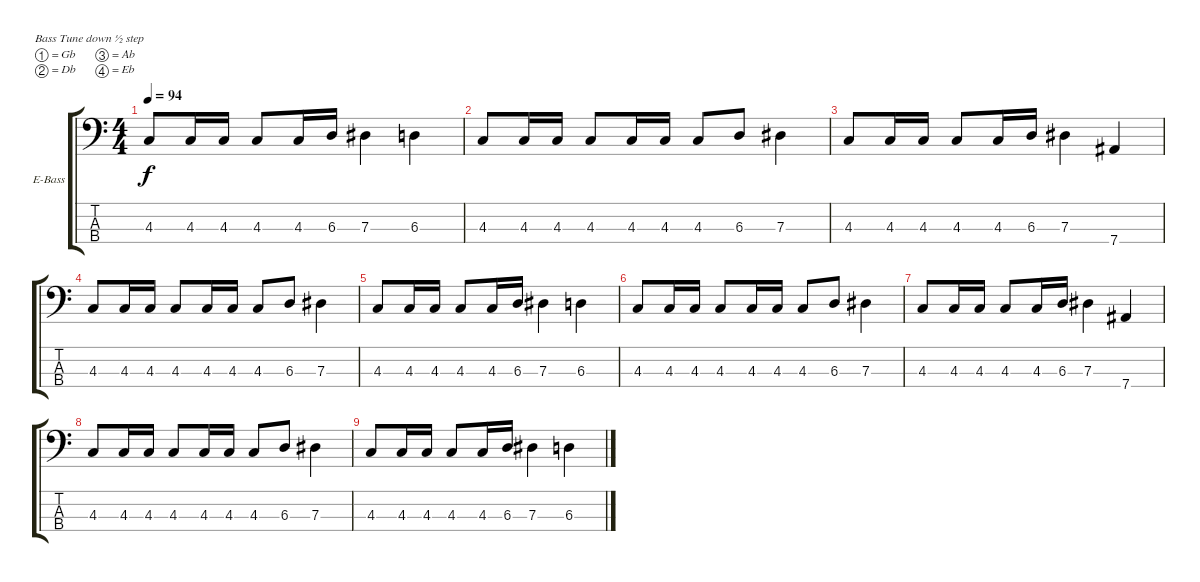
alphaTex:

\bracketExtendMode groupsimilarinstruments
\firstSystemTrackNameOrientation horizontal
\otherSystemsTrackNameOrientation horizontal
\track ("Bass" "E-Bass") {instrument electricbassfinger}
\staff {score tabs}
\tuning (Gb2 Db2 Ab1 Eb1)
\ts (4 4)
\tempo 94
\clef f4
\ks c
4.3.8{dy f} 4.3.16 4.3.16 4.3.8 4.3.16 6.3.16 7.3.4 6.3.4 |
4.3.8 4.3.16 4.3.16 4.3.8 4.3.16 4.3.16 4.3.8 6.3.8 7.3.4 |
4.3.8 4.3.16 4.3.16 4.3.8 4.3.16 6.3.16 7.3.4 7.4.4 |
4.3.8 4.3.16 4.3.16 4.3.8 4.3.16 4.3.16 4.3.8 6.3.8 7.3.4 |
4.3.8 4.3.16 4.3.16 4.3.8 4.3.16 6.3.16 7.3.4 6.3.4 |
4.3.8 4.3.16 4.3.16 4.3.8 4.3.16 4.3.16 4.3.8 6.3.8 7.3.4 |
4.3.8 4.3.16 4.3.16 4.3.8 4.3.16 6.3.16 7.3.4 7.4.4 |
4.3.8 4.3.16 4.3.16 4.3.8 4.3.16 4.3.16 4.3.8 6.3.8 7.3.4 |
4.3.8 4.3.16 4.3.16 4.3.8 4.3.16 6.3.16 7.3.4 6.3.4
